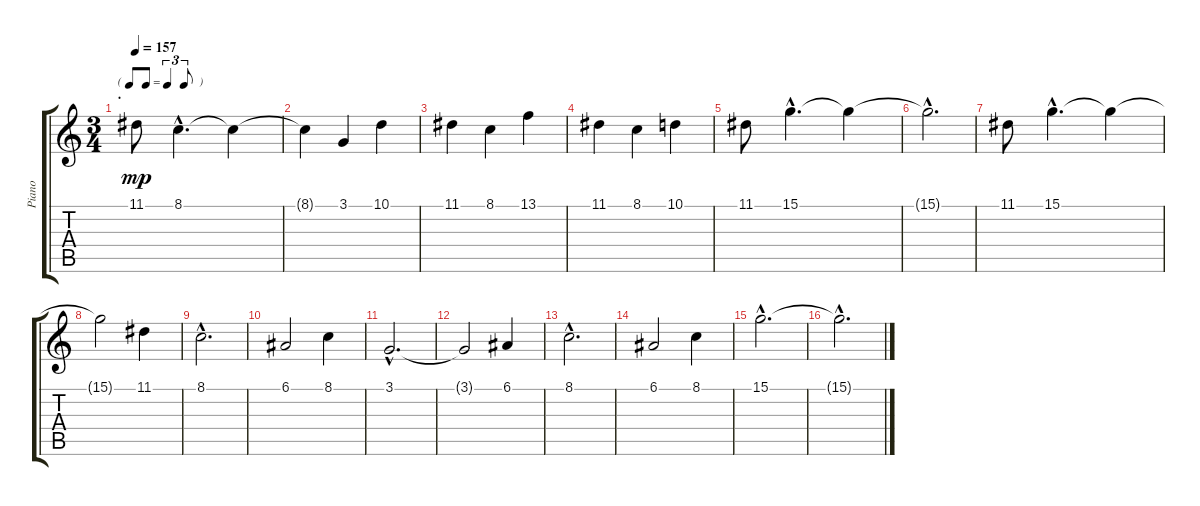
\track ("Piano" "Piano") {instrument brightacousticpiano}
\staff {score tabs}
\tuning (E4 B3 G3 D3 A2 E2) {hide}
\ts (3 4)
\tf triplet8th
\section ("" ".")
\tempo 157
\clef g2
\ks c
11.1.8{dy mp instrument brightacousticpiano} 8.1{hac}.4{d} 8.1{t}.4 |
8.1{t}.4 3.1.4 10.1.4 |
11.1.4 8.1.4 13.1.4 |
11.1.4 8.1.4 10.1.4 |
11.1.8 15.1{hac}.4{d} 15.1{t}.4 |
15.1{hac t}.2{d} |
11.1.8 15.1{hac}.4{d} 15.1{t}.4 |
15.1{t}.2 11.1.4 |
8.1{hac}.2{d} |
6.1.2 8.1.4 |
3.1{hac}.2{d} |
3.1{t}.2 6.1.4 |
8.1{hac}.2{d} |
6.1.2 8.1.4 |
15.1{hac}.2{d} |
15.1{hac t}.2{d}
